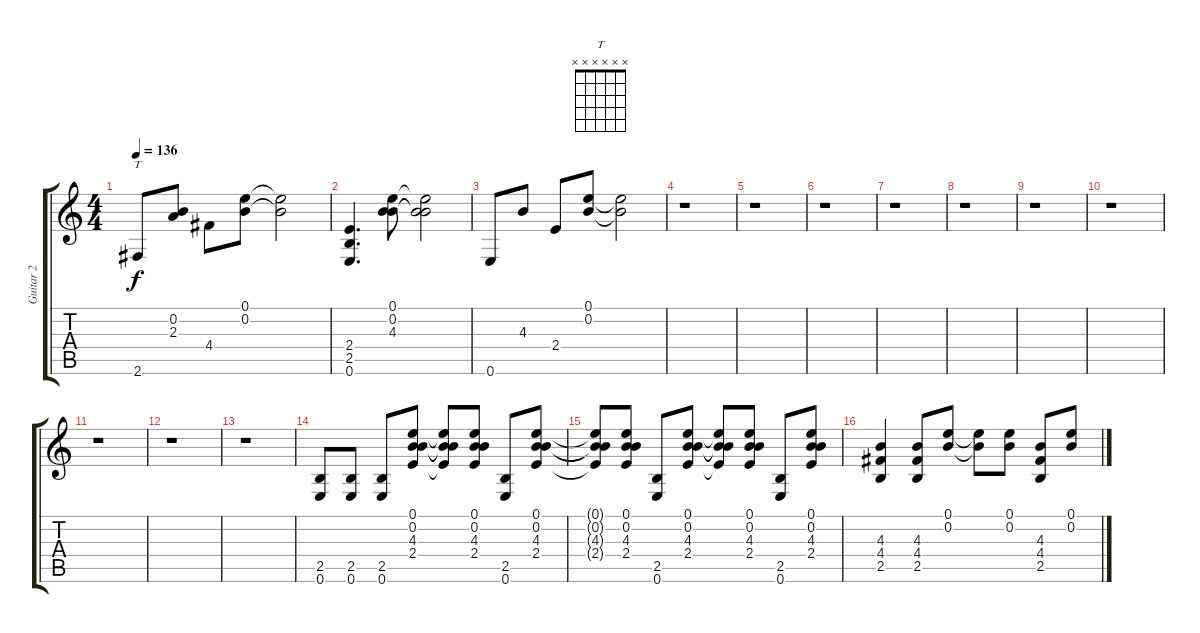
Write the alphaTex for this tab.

\track ("Guitar 2" "Guitar 2") {instrument overdrivenguitar}
\staff {score tabs}
\tuning (E4 B3 G3 D3 A2 E2) {hide}
\chord ("T" x x x x x x)
\ts (4 4)
\tempo 136
\clef g2
\ks c
2.6.8{ch "T" dy f} (0.2 2.3).8 4.4.8 (0.1 0.2).8 (0.1{t} 0.2{t}).2 |
(2.4 2.5 0.6).4{d} (0.1 0.2 4.3).8 (0.1{t} 0.2{t} 4.3{t}).2 |
0.6.8 4.3.8 2.4.8 (0.1 0.2).8 (0.1{t} 0.2{t}).2 |
r.1 |
r.1 |
r.1 |
r.1 |
r.1 |
r.1 |
r.1 |
r.1 |
r.1 |
r.1 |
(2.5 0.6).8 (2.5 0.6).8 (2.5 0.6).8 (0.1 0.2 4.3 2.4).8 (0.1{t} 0.2{t} 4.3{t} 2.4{t}).8 (0.1 0.2 4.3 2.4).8 (2.5 0.6).8 (0.1 0.2 4.3 2.4).8 |
(0.1{t} 0.2{t} 4.3{t} 2.4{t}).8 (0.1 0.2 4.3 2.4).8 (2.5 0.6).8 (0.1 0.2 4.3 2.4).8 (0.1{t} 0.2{t} 4.3{t} 2.4{t}).8 (0.1 0.2 4.3 2.4).8 (2.5 0.6).8 (0.1 0.2 4.3 2.4).8 |
(4.3 4.4 2.5).4 (4.3 4.4 2.5).8 (0.1 0.2).8 (0.1{t} 0.2{t}).8 (0.1 0.2).8 (4.3 4.4 2.5).8 (0.1 0.2).8
